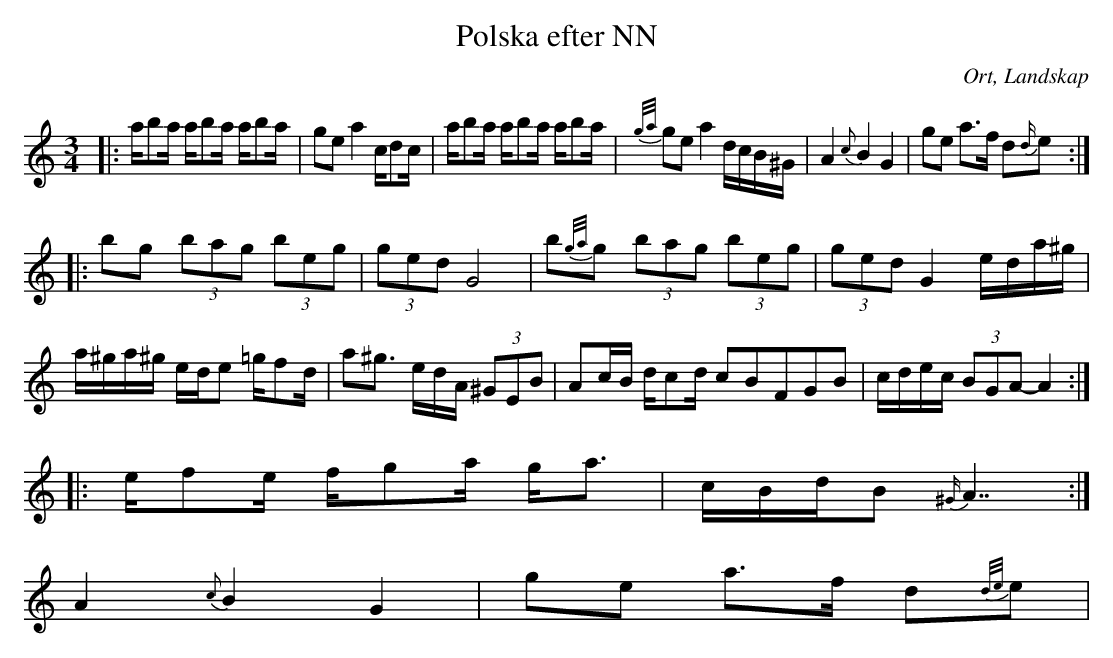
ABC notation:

X:1
T:Polska efter NN
O:Ort, Landskap
M:3/4
L:1/8
K:C
|: a/ba/ a/ba/ a/ba/|ge a2 c/dc/| a/ba/ a/ba/ a/ba/ | {g/a/}ge a2 d/c/B/^G/| A2 {c}B2 G2 | ge a>f d{d/}e:|
|:bg (3bag (3beg| (3ged G4 |b{g/a/}g (3bag (3beg| (3ged G2 e/d/a/^g/| a/^g/a/^g/ e/d/e =g/fd/ |a^g3/2 /e/d/A/ (3^GEB| Ac/B/ d/cd/ c2/5B2/5F2/5G2/5B2/5|  c/d/e/c/ (3BGA-A2 :|
|:e/fe/ f/ga/ g/a3/2 | c/B/d/B {^G/}A7/2:|
A2 {c}B2 G2 | ge a>f d{d/e/}e|
